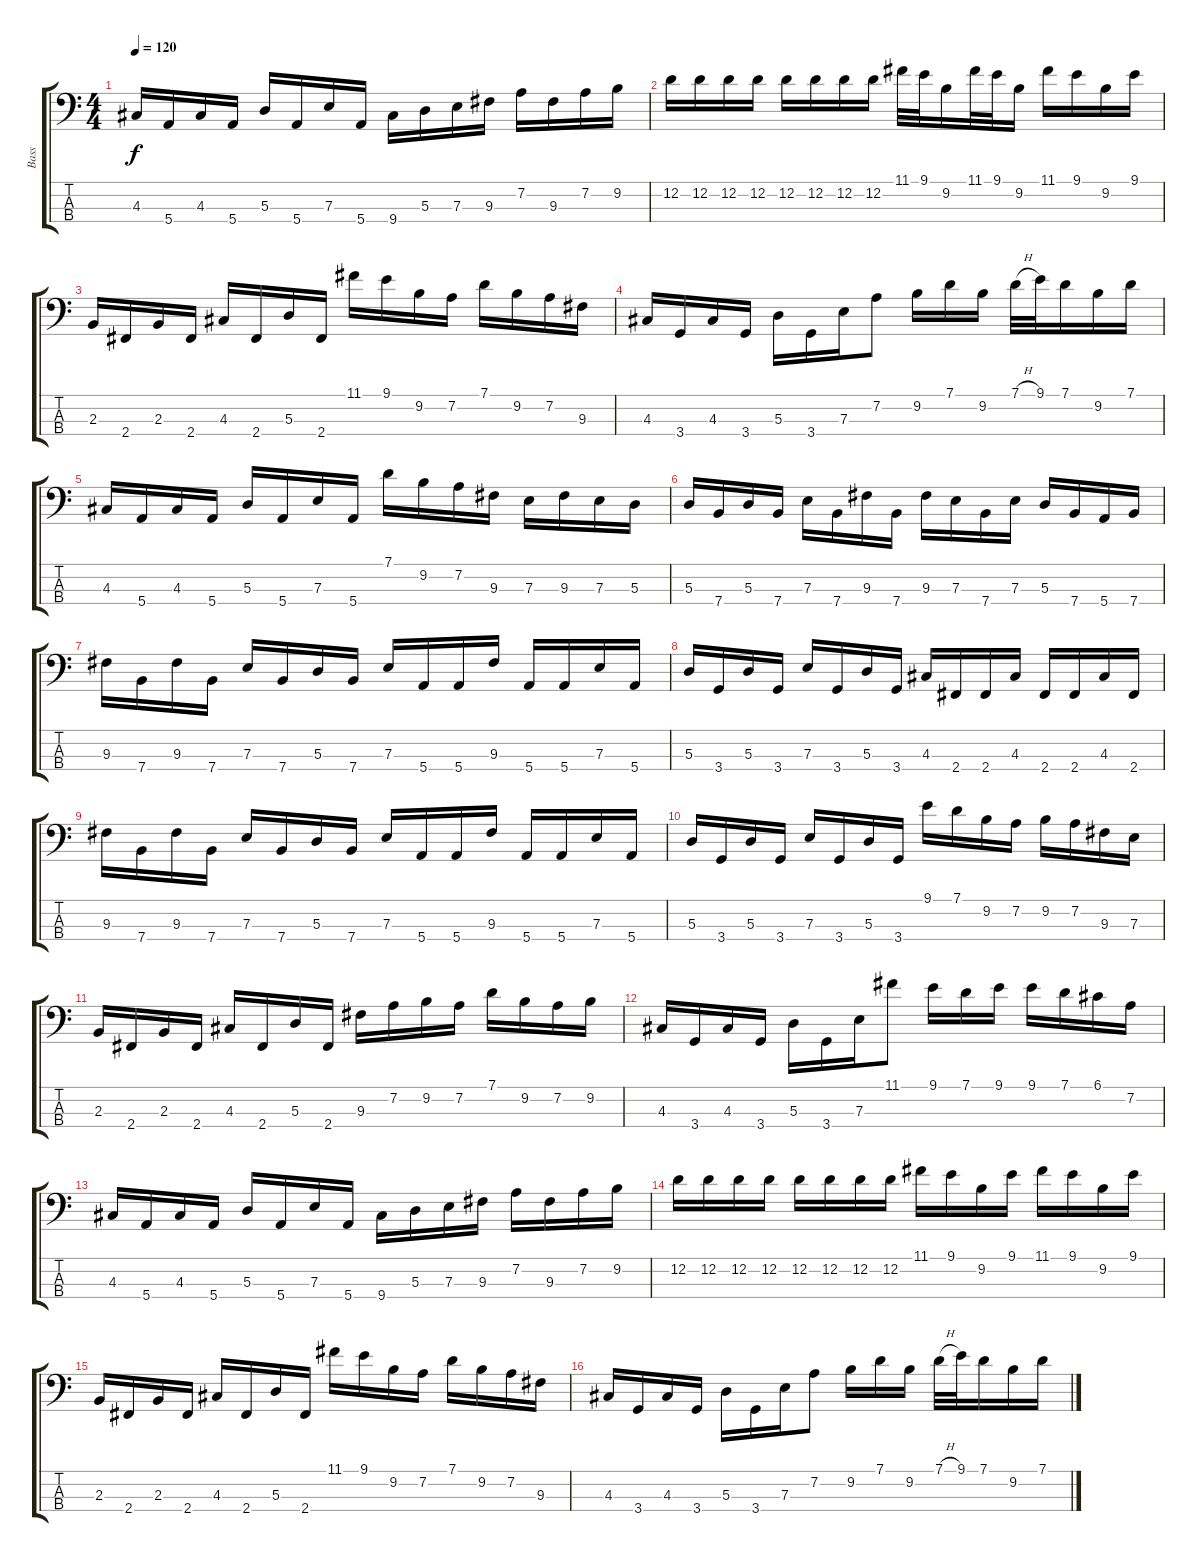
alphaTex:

\track ("Bass" "Bass") {instrument electricbassfinger}
\staff {score tabs}
\tuning (G2 D2 A1 E1) {hide}
\ts (4 4)
\tempo 120
\clef f4
\ks c
4.3.16{dy f} 5.4.16 4.3.16 5.4.16 5.3.16 5.4.16 7.3.16 5.4.16 9.4.16 5.3.16 7.3.16 9.3.16 7.2.16 9.3.16 7.2.16 9.2.16 |
12.2.16 12.2.16 12.2.16 12.2.16 12.2.16 12.2.16 12.2.16 12.2.16 11.1.32 9.1.32 9.2.16 11.1.32 9.1.32 9.2.16 11.1.16 9.1.16 9.2.16 9.1.16 |
2.3.16 2.4.16 2.3.16 2.4.16 4.3.16 2.4.16 5.3.16 2.4.16 11.1.16 9.1.16 9.2.16 7.2.16 7.1.16 9.2.16 7.2.16 9.3.16 |
4.3.16 3.4.16 4.3.16 3.4.16 5.3.16 3.4.16 7.3.16 7.2.8 9.2.16 7.1.16 9.2.16 7.1{h}.32 9.1.32 7.1.16 9.2.16 7.1.16 |
4.3.16 5.4.16 4.3.16 5.4.16 5.3.16 5.4.16 7.3.16 5.4.16 7.1.16 9.2.16 7.2.16 9.3.16 7.3.16 9.3.16 7.3.16 5.3.16 |
5.3.16 7.4.16 5.3.16 7.4.16 7.3.16 7.4.16 9.3.16 7.4.16 9.3.16 7.3.16 7.4.16 7.3.16 5.3.16 7.4.16 5.4.16 7.4.16 |
9.3.16 7.4.16 9.3.16 7.4.16 7.3.16 7.4.16 5.3.16 7.4.16 7.3.16 5.4.16 5.4.16 9.3.16 5.4.16 5.4.16 7.3.16 5.4.16 |
5.3.16 3.4.16 5.3.16 3.4.16 7.3.16 3.4.16 5.3.16 3.4.16 4.3.16 2.4.16 2.4.16 4.3.16 2.4.16 2.4.16 4.3.16 2.4.16 |
9.3.16 7.4.16 9.3.16 7.4.16 7.3.16 7.4.16 5.3.16 7.4.16 7.3.16 5.4.16 5.4.16 9.3.16 5.4.16 5.4.16 7.3.16 5.4.16 |
5.3.16 3.4.16 5.3.16 3.4.16 7.3.16 3.4.16 5.3.16 3.4.16 9.1.16 7.1.16 9.2.16 7.2.16 9.2.16 7.2.16 9.3.16 7.3.16 |
2.3.16 2.4.16 2.3.16 2.4.16 4.3.16 2.4.16 5.3.16 2.4.16 9.3.16 7.2.16 9.2.16 7.2.16 7.1.16 9.2.16 7.2.16 9.2.16 |
4.3.16 3.4.16 4.3.16 3.4.16 5.3.16 3.4.16 7.3.16 11.1.8 9.1.16 7.1.16 9.1.16 9.1.16 7.1.16 6.1.16 7.2.16 |
4.3.16 5.4.16 4.3.16 5.4.16 5.3.16 5.4.16 7.3.16 5.4.16 9.4.16 5.3.16 7.3.16 9.3.16 7.2.16 9.3.16 7.2.16 9.2.16 |
12.2.16 12.2.16 12.2.16 12.2.16 12.2.16 12.2.16 12.2.16 12.2.16 11.1.16 9.1.16 9.2.16 9.1.16 11.1.16 9.1.16 9.2.16 9.1.16 |
2.3.16 2.4.16 2.3.16 2.4.16 4.3.16 2.4.16 5.3.16 2.4.16 11.1.16 9.1.16 9.2.16 7.2.16 7.1.16 9.2.16 7.2.16 9.3.16 |
4.3.16 3.4.16 4.3.16 3.4.16 5.3.16 3.4.16 7.3.16 7.2.8 9.2.16 7.1.16 9.2.16 7.1{h}.32 9.1.32 7.1.16 9.2.16 7.1.16
